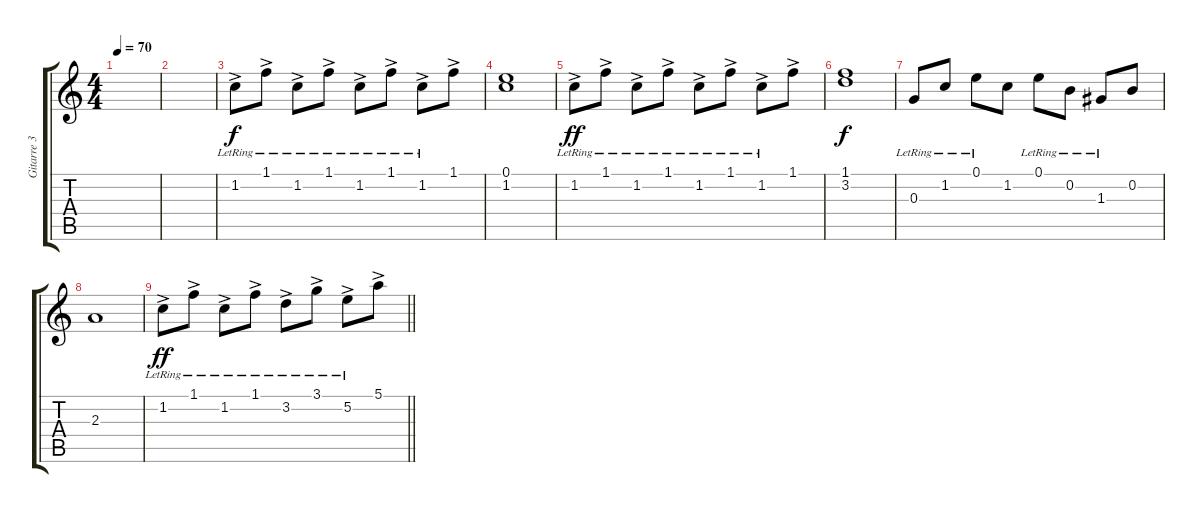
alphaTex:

\track ("Gitarre 3" "Gitarre 3") {instrument electricguitarclean}
\staff {score tabs}
\tuning (E4 B3 G3 D3 A2 E2) {hide}
\ts (4 4)
\tempo 70
\clef g2
\ks c
|
|
1.2{ac lr}.8 1.1{ac lr}.8 1.2{ac lr}.8 1.1{ac lr}.8 1.2{ac lr}.8 1.1{ac lr}.8 1.2{ac lr}.8 1.1{ac}.8 |
(0.1 1.2).1{dy f} |
1.2{ac lr}.8{dy ff} 1.1{ac lr}.8 1.2{ac lr}.8 1.1{ac lr}.8 1.2{ac lr}.8 1.1{ac lr}.8 1.2{ac lr}.8 1.1{ac}.8 |
(1.1 3.2).1{dy f} |
0.3{lr}.8 1.2{lr}.8 0.1{lr}.8 1.2.8 0.1{lr}.8 0.2{lr}.8 1.3{lr}.8 0.2.8 |
2.3.1 |
\barLineRight lightlight
1.2{ac lr}.8{dy ff} 1.1{ac lr}.8 1.2{ac lr}.8 1.1{ac lr}.8 3.2{ac lr}.8 3.1{ac lr}.8 5.2{ac lr}.8 5.1{ac}.8
